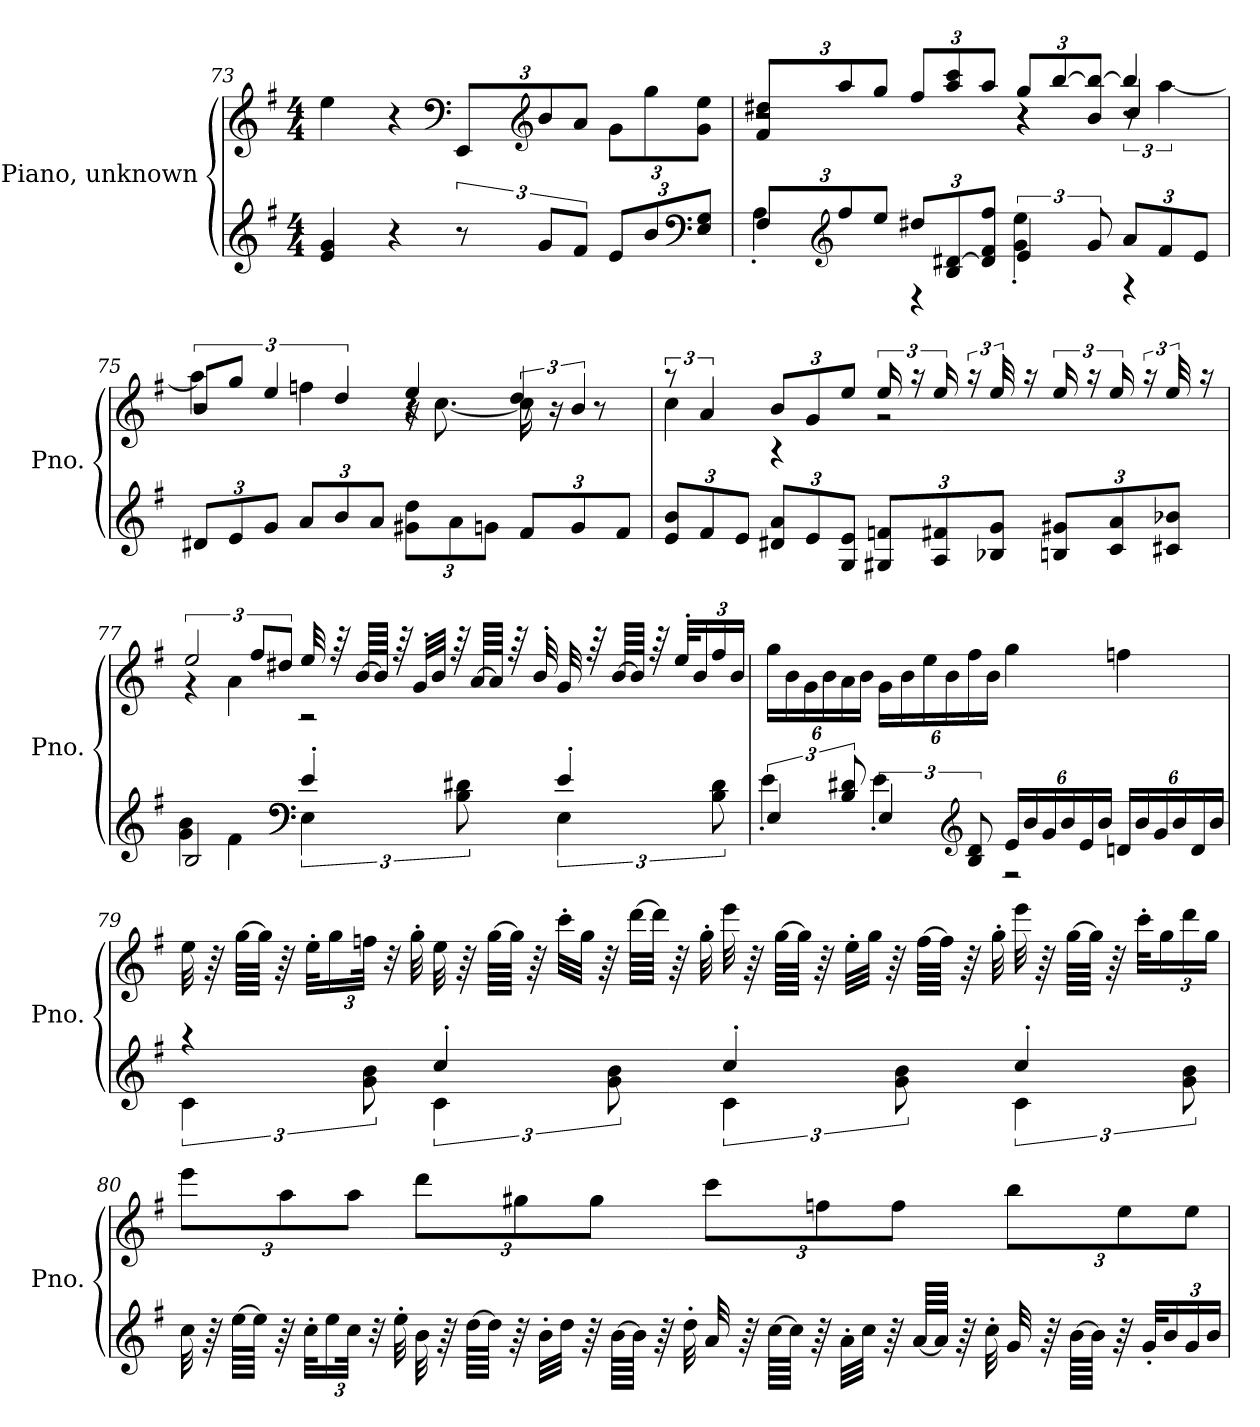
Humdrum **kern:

**kern	**kern
*part1	*part1
*staff2	*staff1
*I"Piano, unknown	*
*I'Pno.	*
!!LO:LB:g=z
*clefG2	*clefG2
*k[f#]	*k[f#]
*M4/4	*M4/4
=73	=73
4e/ 4g/	4ee\
4r	4r
*	*clefF4
*	*Xbrackettup
12r	12EE/L
*	*clefG2
12g/L	12b/
12f#/J	12a/J
*Xbrackettup	*
12e/L	12g\L
12b/	12gg\
*clefF4	*
12E/ 12G/J	12g\ 12ee\J
=74	=74
*^	*^
*	*	*	*^
12F#/L	4A'\	12f#/ 12dd#X/L	2r	2r
*clefG2	*	*	*	*
12ff#/	.	12aa/	.	.
12ee/J	.	12gg/J	.	.
12dd#X/L	4r	12ff#/L	.	.
12B/ [12d#X/	.	12aa/ 12ccc/	.	.
12d#/] 12f#/ 12ff#/J	.	12aa/J	.	.
*brackettup	*	*	*	*
6e/	4g\' 4ee\'	12gg/L	4r	4r
.	.	[12bb/	.	.
12g/	.	12b/ 12bb/_J	.	.
*Xbrackettup	*	*	*brackettup	*
12a/L	4r	4bb/]	12r	4cc/
12f#/	.	.	[6aa\	.
12e/J	.	.	.	.
*v	*v	*	*	*
!!LO:LB:g=z	!!	!!
=75	=75	=75	=75
12d#X/L	12b/L	4aa\]	2r
12e/	12gg/J	.	.
12g/J	6ee/	.	.
12a/L	.	4ffn\	.
12b/	6dd/	.	.
12a/J	.	.	.
12g#X\ 12dd\L	4ee/	16r	4r
.	.	[8.cc\	.
12a\	.	.	.
12gn\J	.	.	.
12f#/L	12r	16cc\]	4dd/
.	.	16r	.
12g/	6b/	.	.
.	.	8r	.
12f#/J	.	.	.
*	*	*v	*v
=76	=76	=76
12e/ 12b/L	12r	4cc\
12f#/	6a/	.
12e/J	.	.
*	*Xbrackettup	*
12d#X/ 12a/L	12b/L	4r
12e/	12g/	.
12G/ 12e/J	12ee/J	.
*	*brackettup	*
12G#X/ 12fn/L	24ee/	2r
.	24r	.
12A/ 12f#X/	24ee/	.
.	24r	.
12B-X/ 12g/J	48ee/	.
.	16r	.
12Bn/ 12g#X/L	24ee/	.
.	24r	.
12c/ 12a/	24ee/	.
.	24r	.
12c#X/ 12b-X/J	48ee/	.
.	16r	.
!!LO:LB:g=z	!!
=77	=77	=77
*^	*	*
2B/	4g\ 4b\	3ee/	4r
.	4f#\	.	4a\
.	.	12ff#/L	.
.	.	12dd#X/J	.
*clefF4	*	*	*
*	*brackettup	*	*
4e'/	6E\	32ee/	2r
.	.	64r	.
.	.	[64b/LLLL	.
.	.	64b/JJJJ]	.
.	.	64r	.
.	.	32g'/LLL	.
.	.	32b/JJJ	.
.	.	64r	.
.	12B\ 12d#X\	.	.
.	.	[64a/LLLL	.
.	.	64a/JJJJ]	.
.	.	64r	.
.	.	32b'/	.
4e'/	6E\	32g/	.
.	.	64r	.
.	.	[64b/LLLL	.
.	.	64b/JJJJ]	.
.	.	64r	.
.	.	32ee'/KLL	.
*	*	*Xbrackettup	*
.	.	24b/	.
.	12B\ 12d#\	24ff#/	.
.	.	24b/JJ	.
*	*	*v	*v
!!LO:PB:g=z
=78	=78	=78
6E/	4e'\	24gg\LL
.	.	24b\
.	.	24g\
.	.	24b\
12B/ 12d#X/	.	24a\
.	.	24b\JJ
6E/	4e'\	24g\LL
.	.	24b\
.	.	24ee\
.	.	24b\
*clefG2	*	*
12B/ 12d#/	.	24ff#\
.	.	24b\JJ
*Xbrackettup	*	*
24e/LL	2r	4gg\
24b/	.	.
24g/	.	.
24b/	.	.
24e/	.	.
24b/JJ	.	.
24dn/LL	.	4ffn\
24b/	.	.
24g/	.	.
24b/	.	.
24d/	.	.
24b/JJ	.	.
!!LO:LB:g=z
=79	=79	=79
*	*brackettup	*
4r	6c\	32ee\
.	.	64r
.	.	[64gg\LLLL
.	.	64gg\JJJJ]
.	.	64r
.	.	32ee'\KLL
.	.	24gg\
.	12g\ 12b\	48ffn\JJk
.	.	32r
.	.	32gg'\
4cc'/	6c\	32ee\
.	.	64r
.	.	[64gg\LLLL
.	.	64gg\JJJJ]
.	.	64r
.	.	32ccc'\LLL
.	.	32gg\JJJ
.	.	64r
.	12g\ 12b\	.
.	.	[64ddd\LLLL
.	.	64ddd\JJJJ]
.	.	64r
.	.	32gg'\
4cc'/	6c\	32eee\
.	.	64r
.	.	[64gg\LLLL
.	.	64gg\JJJJ]
.	.	64r
.	.	32ee'\LLL
.	.	32gg\JJJ
.	.	64r
.	12g\ 12b\	.
.	.	[64ff\LLLL
.	.	64ff\JJJJ]
.	.	64r
.	.	32gg'\
4cc'/	6c\	32eee\
.	.	64r
.	.	[64gg\LLLL
.	.	64gg\JJJJ]
.	.	64r
.	.	32ccc'\KLL
.	.	24gg\
.	12g\ 12b\	24ddd\
.	.	24gg\JJ
*v	*v	*
!!LO:LB:g=z
=80	=80
32cc\	12eee\L
64r	.
[64ee\LLLL	.
64ee\JJJJ]	.
64r	.
.	12aa\
32cc'\KLL	.
*Xbrackettup	*
24ee\	.
48cc\JJk	12aa\J
32r	.
32ee'\	.
32b\	12ddd\L
64r	.
[64dd\LLLL	.
64dd\JJJJ]	.
64r	.
.	12gg#X\
32b'\LLL	.
32dd\JJJ	.
64r	.
.	12gg#\J
[64b\LLLL	.
64b\JJJJ]	.
64r	.
32dd'\	.
32a/	12ccc\L
64r	.
[64cc\LLLL	.
64cc\JJJJ]	.
64r	.
.	12ffn\
32a'\LLL	.
32cc\JJJ	.
64r	.
.	12ff\J
[64a/LLLL	.
64a/JJJJ]	.
64r	.
32cc'\	.
32g/	12bb\L
64r	.
[64b\LLLL	.
64b\JJJJ]	.
64r	.
.	12ee\
32g'/KLL	.
24b/	.
24g/	12ee\J
24b/JJ	.
=	=
*-	*-
